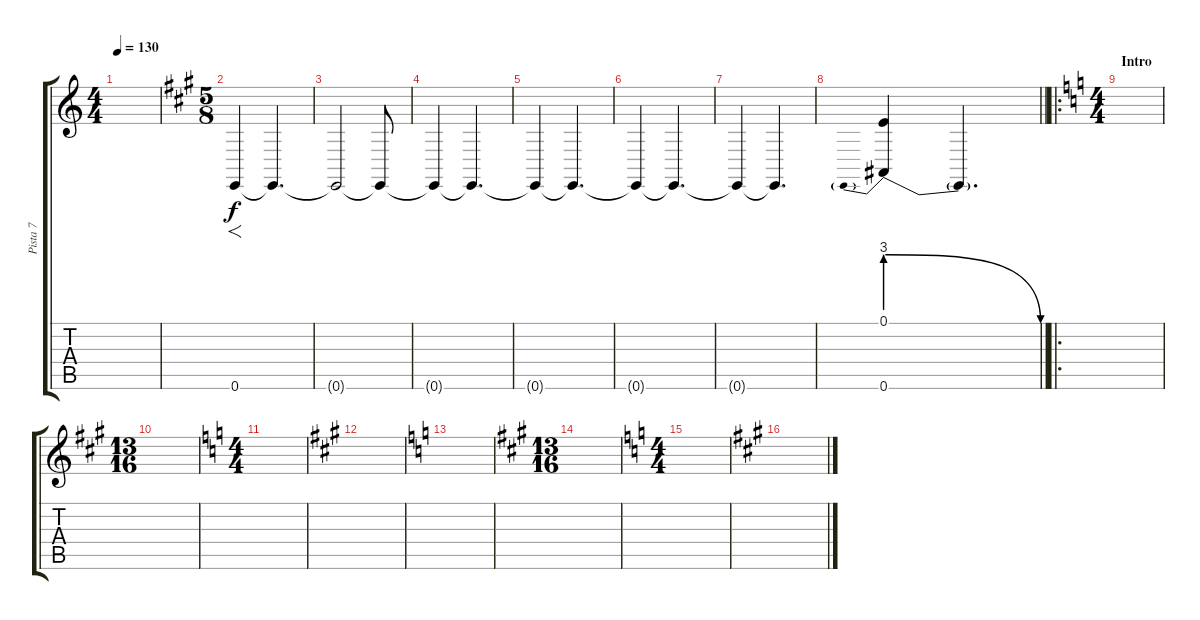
\track ("Pista 7" "Pista 7") {instrument pad1newage}
\staff {score tabs}
\tuning (E4 B3 G3 D3 A2 E2) {hide}
\ts (4 4)
\tempo 130
\clef g2
\ks c
|
\ts (5 8)
\ks a
0.6.4{f} 0.6{t}.4{d} |
0.6{t}.2 0.6{t}.8 |
0.6{t}.4 0.6{t}.4{d} |
0.6{t}.4 0.6{t}.4{d} |
0.6{t}.4 0.6{t}.4{d} |
0.6{t}.4 0.6{t}.4{d} |
\barLineRight lightlight
(0.1 0.6{be (prebendrelease 0 12 60 0)}).4 0.6{t}.4{d} |
\ro
\ts (4 4)
\section ("" "Intro")
\ks c
|
\ts (13 16)
\ks a
|
\ts (4 4)
\ks c
|
\ks a
|
\ks c
|
\ts (13 16)
\ks a
|
\ts (4 4)
\ks c
|
\ks a
